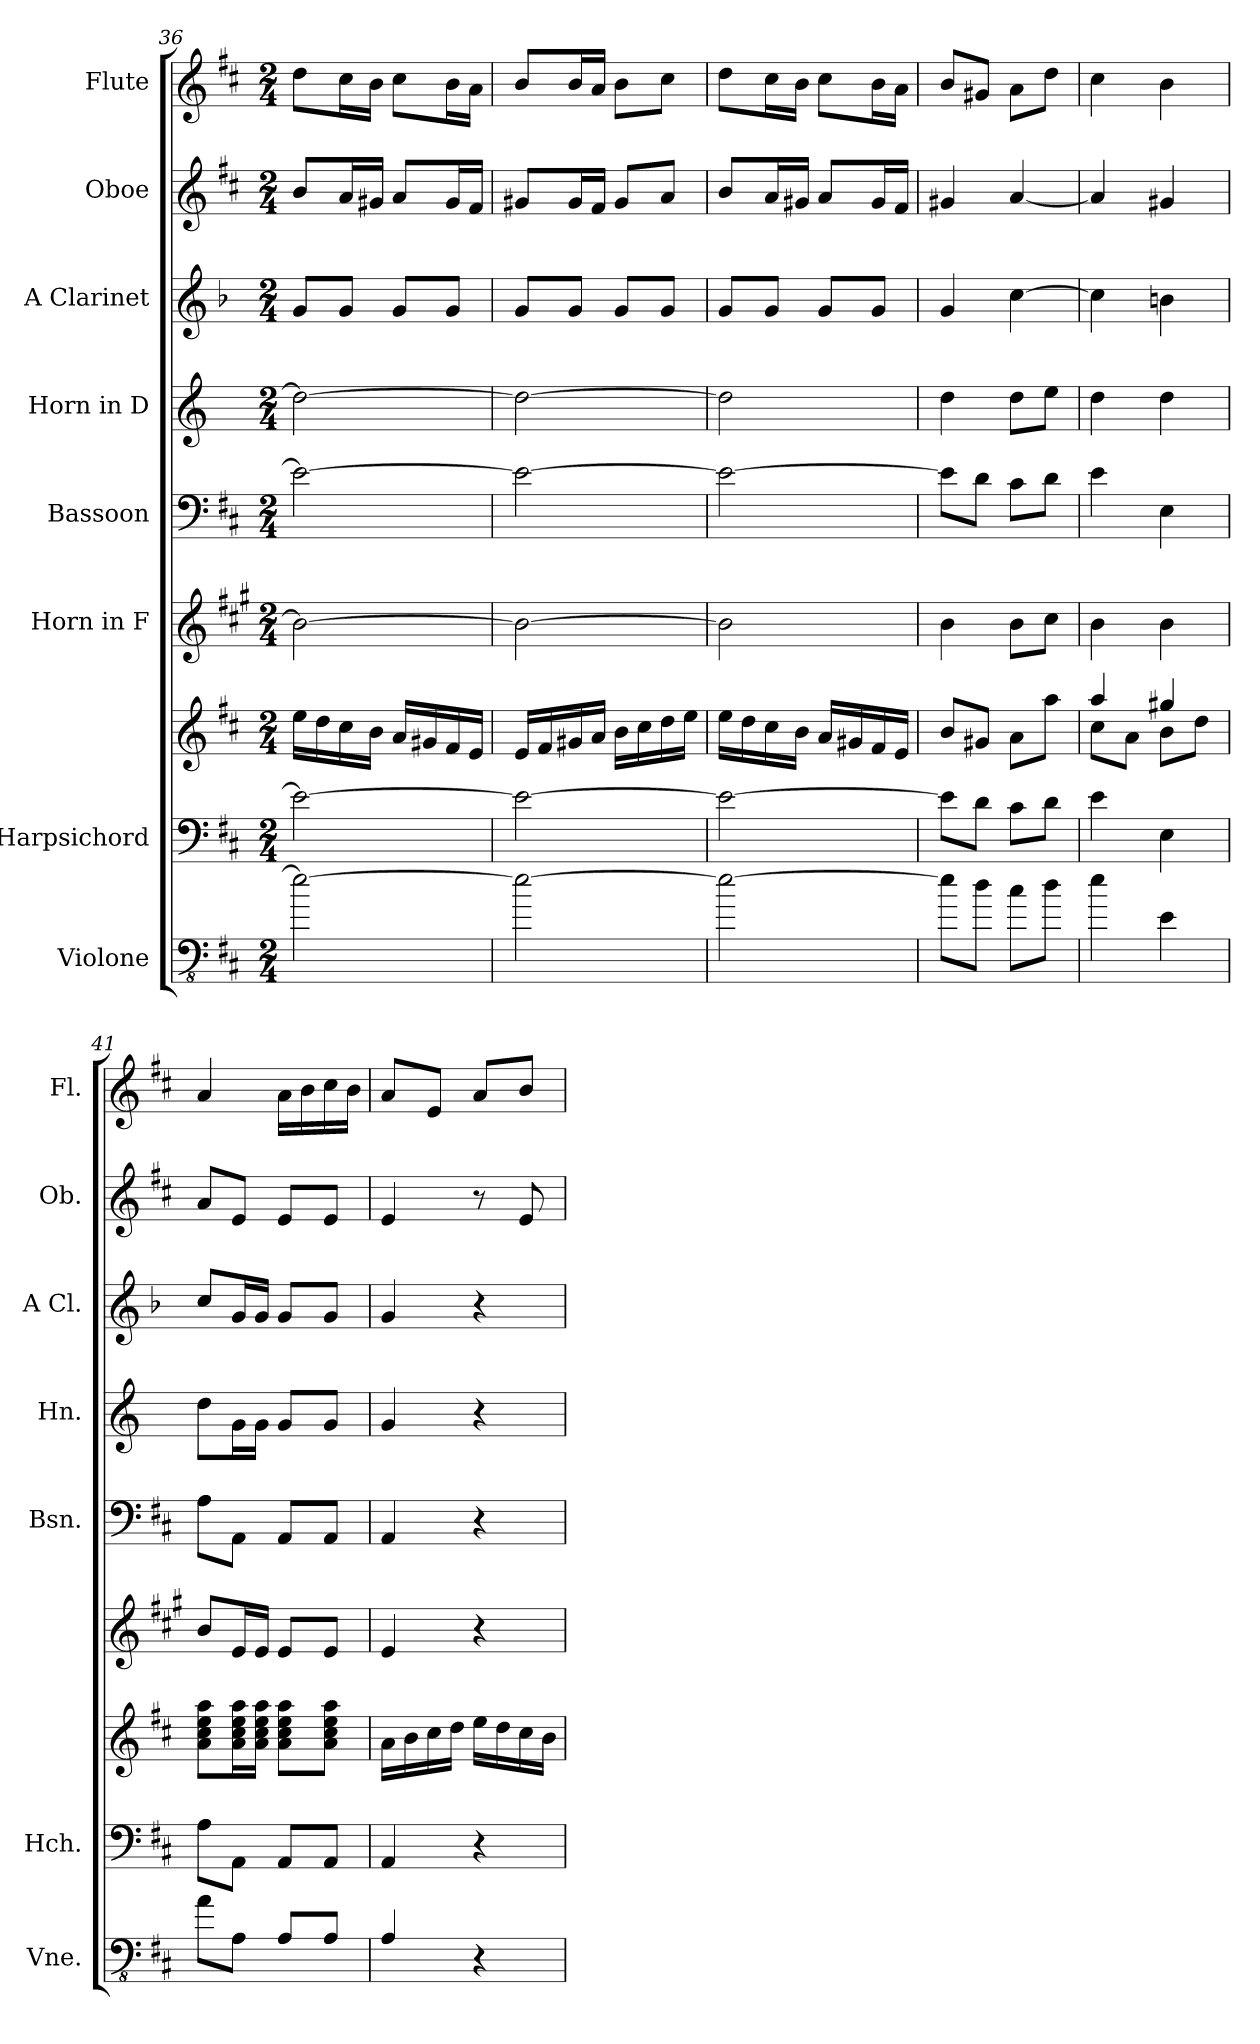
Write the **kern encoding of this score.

**kern	**kern	**kern	**kern	**kern	**kern	**kern	**kern	**kern
*part8	*part7	*part7	*part6	*part5	*part4	*part3	*part2	*part1
*staff9	*staff8	*staff7	*staff6	*staff5	*staff4	*staff3	*staff2	*staff1
*I"Violone	*I"Harpsichord	*	*I"Horn in F	*I"Bassoon	*I"Horn in D	*I"A Clarinet	*I"Oboe	*I"Flute
*I'Vne.	*I'Hch.	*	*	*I'Bsn.	*I'Hn.	*I'A Cl.	*I'Ob.	*I'Fl.
*clefFv4	*clefF4	*clefG2	*clefG2	*clefF4	*clefG2	*clefG2	*clefG2	*clefG2
*ITrd7c12	*	*	*ITrd4c7	*	*ITrd6c10	*ITrd2c3	*	*
*k[f#c#]	*k[f#c#]	*k[f#c#]	*k[f#c#]	*k[f#c#]	*k[f#c#]	*k[f#c#]	*k[f#c#]	*k[f#c#]
*M2/4	*M2/4	*M2/4	*M2/4	*M2/4	*M2/4	*M2/4	*M2/4	*M2/4
=36	=36	=36	=36	=36	=36	=36	=36	=36
2E\_	2e\_	16ee\LL	2e\_	2e\_	2e\_	8e/L	8b/L	8dd\L
.	.	16dd\	.	.	.	.	.	.
.	.	16cc#\	.	.	.	8e/J	16a/L	16cc#\L
.	.	16b\JJ	.	.	.	.	16g#X/JJ	16b\JJ
.	.	16a/LL	.	.	.	8e/L	8a/L	8cc#\L
.	.	16g#X/	.	.	.	.	.	.
.	.	16f#/	.	.	.	8e/J	16g#/L	16b\L
.	.	16e/JJ	.	.	.	.	16f#/JJ	16a\JJ
!!LO:PB:g=z
=37	=37	=37	=37	=37	=37	=37	=37	=37
2E\_	2e\_	16e/LL	2e\_	2e\_	2e\_	8e/L	8g#X/L	8b/L
.	.	16f#/	.	.	.	.	.	.
.	.	16g#X/	.	.	.	8e/J	16g#/L	16b/L
.	.	16a/JJ	.	.	.	.	16f#/JJ	16a/JJ
.	.	16b\LL	.	.	.	8e/L	8g#/L	8b\L
.	.	16cc#\	.	.	.	.	.	.
.	.	16dd\	.	.	.	8e/J	8a/J	8cc#\J
.	.	16ee\JJ	.	.	.	.	.	.
=38	=38	=38	=38	=38	=38	=38	=38	=38
2E\_	2e\_	16ee\LL	2e\]	2e\_	2e\]	8e/L	8b/L	8dd\L
.	.	16dd\	.	.	.	.	.	.
.	.	16cc#\	.	.	.	8e/J	16a/L	16cc#\L
.	.	16b\JJ	.	.	.	.	16g#X/JJ	16b\JJ
.	.	16a/LL	.	.	.	8e/L	8a/L	8cc#\L
.	.	16g#X/	.	.	.	.	.	.
.	.	16f#/	.	.	.	8e/J	16g#/L	16b\L
.	.	16e/JJ	.	.	.	.	16f#/JJ	16a\JJ
=39	=39	=39	=39	=39	=39	=39	=39	=39
8E\L]	8e\L]	8b/L	4e\	8e\L]	4e\	4e/	4g#X/	8b/L
8D\J	8d\J	8g#X/J	.	8d\J	.	.	.	8g#X/J
8C#\L	8c#\L	8a\L	8e\L	8c#\L	8e\L	[4a\	[4a/	8a\L
8D\J	8d\J	8aa\J	8f#\J	8d\J	8f#\J	.	.	8dd\J
=40	=40	=40	=40	=40	=40	=40	=40	=40
*	*	*^	*	*	*	*	*	*
4E\	4e\	4aa/	8cc#\L	4e\	4e\	4e\	4a\]	4a/]	4cc#\
.	.	.	8a\J	.	.	.	.	.	.
4EE\	4E\	4gg#X/	8b\L	4e\	4E\	4e\	4g#X\	4g#X/	4b\
.	.	.	8dd\J	.	.	.	.	.	.
*	*	*v	*v	*	*	*	*	*	*
=41	=41	=41	=41	=41	=41	=41	=41	=41
8AA\L	8A\L	8a\ 8cc#\ 8ee\ 8aa\L	8e/L	8A\L	8e\L	8a/L	8a/L	4a/
8AAA\J	8AA\J	16a\ 16cc#\ 16ee\ 16aa\L	16A/L	8AA\J	16A\L	16e/L	8e/J	.
.	.	16a\ 16cc#\ 16ee\ 16aa\JJ	16A/JJ	.	16A\JJ	16e/JJ	.	.
8AAA/L	8AA/L	8a\ 8cc#\ 8ee\ 8aa\L	8A/L	8AA/L	8A/L	8e/L	8e/L	16a\LL
.	.	.	.	.	.	.	.	16b\
8AAA/J	8AA/J	8a\ 8cc#\ 8ee\ 8aa\J	8A/J	8AA/J	8A/J	8e/J	8e/J	16cc#\
.	.	.	.	.	.	.	.	16b\JJ
!!LO:PB:g=z
=42	=42	=42	=42	=42	=42	=42	=42	=42
4AAA/	4AA/	16a\LL	4A/	4AA/	4A/	4e/	4e/	8a/L
.	.	16b\	.	.	.	.	.	.
.	.	16cc#\	.	.	.	.	.	8e/J
.	.	16dd\JJ	.	.	.	.	.	.
4r	4r	16ee\LL	4r	4r	4r	4r	8r	8a/L
.	.	16dd\	.	.	.	.	.	.
.	.	16cc#\	.	.	.	.	8e/	8b/J
.	.	16b\JJ	.	.	.	.	.	.
=	=	=	=	=	=	=	=	=
*-	*-	*-	*-	*-	*-	*-	*-	*-
